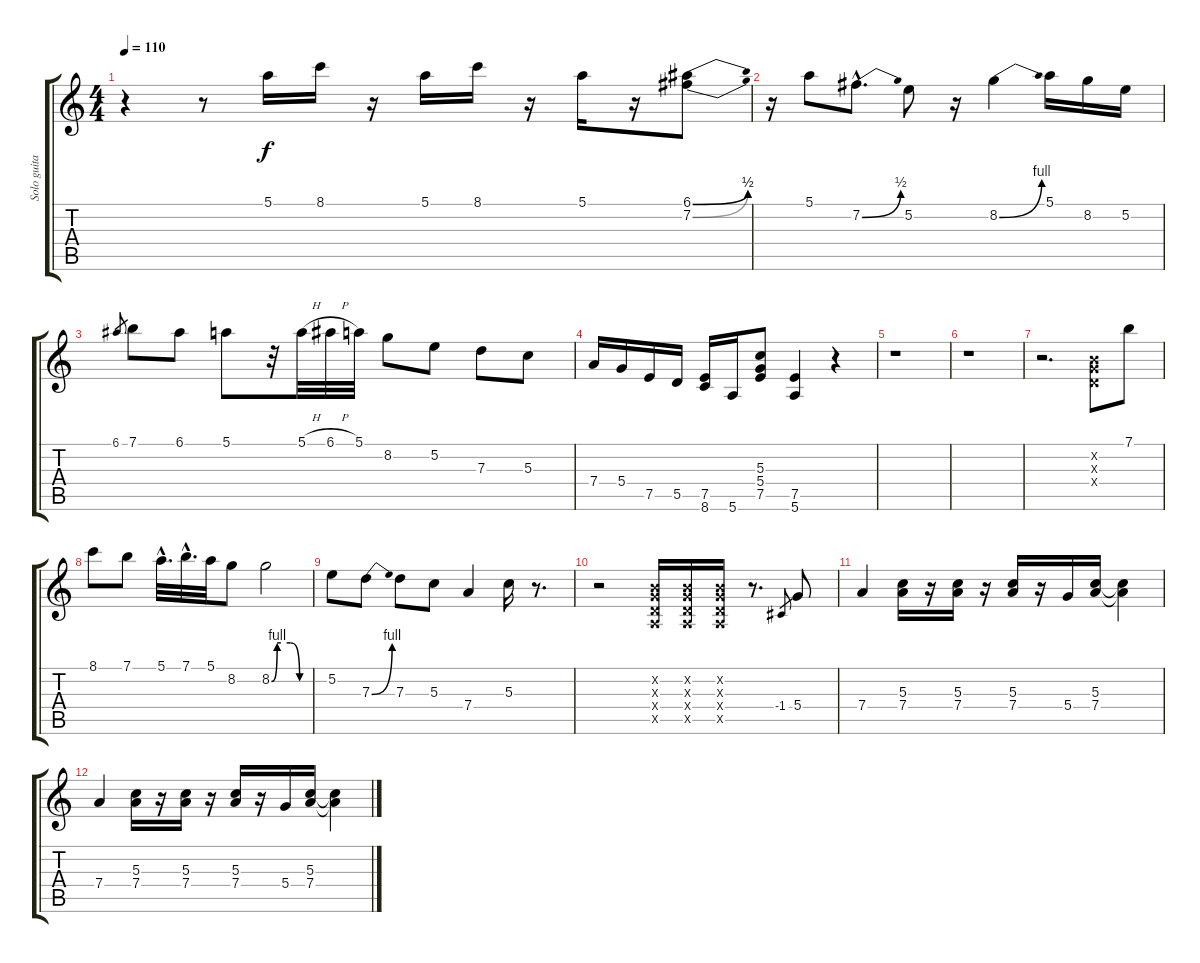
\track ("Solo guitare" "Solo guita") {instrument overdrivenguitar}
\staff {score tabs}
\tuning (E4 B3 G3 D3 A2 E2) {hide}
\ts (4 4)
\tempo 110
\clef g2
\ks c
r.4{dy f} r.8 5.1.16 8.1.16 r.16 5.1.16 8.1.16 r.16 5.1.16 r.16 (6.1{be (bend 0 0 60 2)} 7.2{be (bend 0 0 60 2)}).8 |
r.16 5.1.8 7.2{be (bend 0 0 60 2) hac}.8{d} 5.2.8 r.16 8.2{be (bend 0 0 60 4)}.4 5.1.16 8.2.16 5.2.16 |
6.1.8{gr} 7.1.8 6.1.8 5.1.8 r.32 5.1{h}.32 6.1{h}.32 5.1.32 8.2.8 5.2.8 7.3.8 5.3.8 |
7.4.16 5.4.16 7.5.16 5.5.16 (7.5 8.6).16 5.6.16 (5.3 5.4 7.5).8 (7.5 5.6).4 r.4 |
r.1 |
r.1 |
r.2{d} (0.2{x} 0.3{x} 0.4{x}).8 7.1.8 |
8.1.8 7.1.8 5.1{hac}.32{d} 7.1{hac}.32{d} 5.1.32 8.2.8 8.2{be (custom 0 0 9 4 15 4 30 4 45 0 60 0)}.2 |
5.2.8 7.3{be (bend 0 0 60 4)}.8 7.3.8 5.3.8 7.4.4 5.3.16 r.8{d} |
r.2{volume 9} (0.2{x} 0.3{x} 0.4{x} 0.5{x}).16 (0.2{x} 0.3{x} 0.4{x} 0.5{x}).16 (0.2{x} 0.3{x} 0.4{x} 0.5{x}).16{volume 7} r.8{d} -1.4.8{gr} 5.4.8 |
7.4.4{volume 4} (5.3 7.4).16 r.16 (5.3 7.4).16 r.16 (5.3 7.4).16{volume 2} r.16 5.4.16 (5.3 7.4).16 (5.3{t} 7.4{t}).4 |
7.4.4{volume 4} (5.3 7.4).16 r.16 (5.3 7.4).16 r.16 (5.3 7.4).16{volume 2} r.16 5.4.16 (5.3 7.4).16 (5.3{t} 7.4{t}).4
